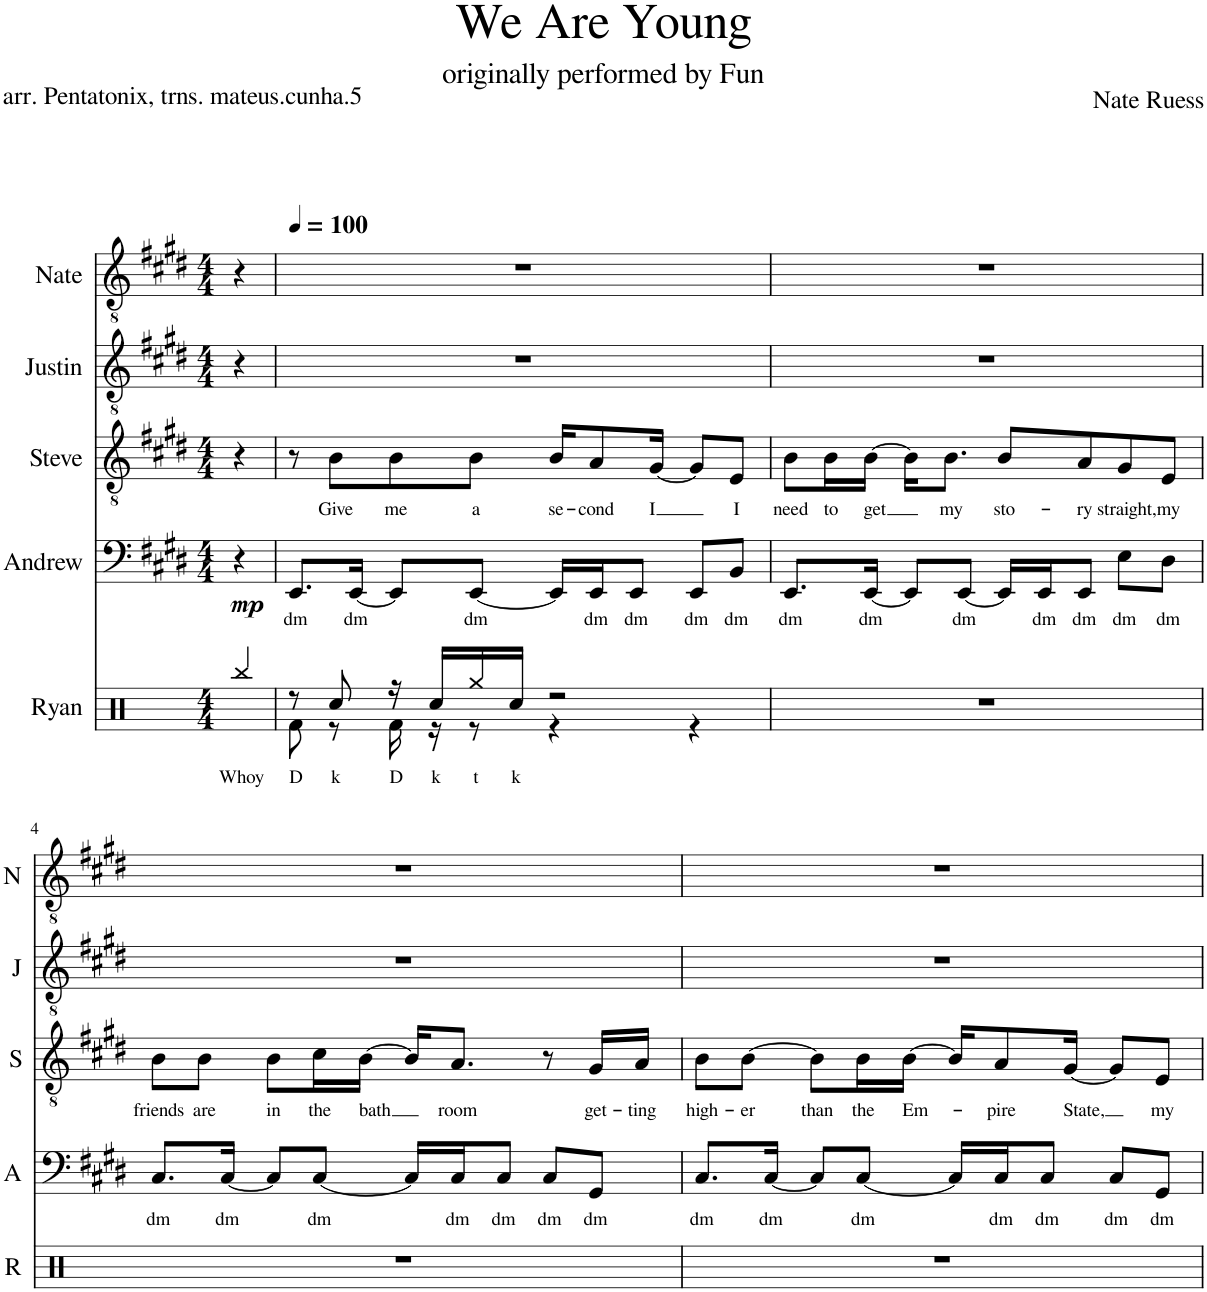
**kern	**text	**kern	**text	**dynam	**kern	**text	**kern	**kern
*part5	*part5	*part4	*part4	*part4	*part3	*part3	*part2	*part1
*staff5	*staff5	*staff4	*staff4	*staff4	*staff3	*staff3	*staff2	*staff1
*I"Ryan	*	*I"Andrew	*	*	*I"Steve	*	*I"Justin	*I"Nate
*I'R	*	*I'A	*	*	*I'S	*	*I'J	*I'N
*clefX	*	*clefF4	*	*	*clefGv2	*	*clefGv2	*clefGv2
*k[]	*	*k[f#c#g#d#]	*	*	*k[f#c#g#d#]	*	*k[f#c#g#d#]	*k[f#c#g#d#]
*M4/4	*	*M4/4	*	*	*M4/4	*	*M4/4	*M4/4
=1	=1	=1	=1	=1	=1	=1	=1	=1
!	!LO:LY:b	!	!	!LO:DY:b	!	!	!	!
4Rbb/	Whoy	4r	.	mp	4r	.	4r	4r
=2	=2	=2	=2	=2	=2	=2	=2	=2
*	*	*	*	*	*	*	*	*MM100
*^	*	*	*	*	*	*	*	*
!	!	!LO:LY:b	!	!LO:LY:b	!	!	!	!	!
8r	8Rf\	D	8.EE/L	dm	.	8r	.	1r	1r
!	!	!LO:LY:b	!	!	!	!	!LO:LY:b	!	!
8Rcc/	8r	k	.	.	.	8B\L	Give	.	.
!	!	!	!	!LO:LY:b	!	!	!	!	!
.	.	.	[16EE/Jk	dm	.	.	.	.	.
!	!	!LO:LY:b	!	!	!	!	!LO:LY:b	!	!
16r	16Rf\	D	8EE/L]	.	.	8B\	me	.	.
!	!	!LO:LY:b	!	!	!	!	!	!	!
16Rcc/LL	16r	k	.	.	.	.	.	.	.
!	!	!LO:LY:b	!	!LO:LY:b	!	!	!LO:LY:b	!	!
16Rgg/	8r	t	[8EE/J	dm	.	8B\J	a	.	.
!	!	!LO:LY:b	!	!	!	!	!	!	!
16Rcc/JJ	.	k	.	.	.	.	.	.	.
!	!	!	!	!	!	!	!LO:LY:b	!	!
2r	4r	.	16EE/LL]	.	.	16B/KL	se-	.	.
!	!	!	!	!LO:LY:b	!	!	!LO:LY:b	!	!
.	.	.	16EE/J	dm	.	8A/	-cond	.	.
!	!	!	!	!LO:LY:b	!	!	!	!	!
.	.	.	8EE/J	dm	.	.	.	.	.
!	!	!	!	!	!	!	!LO:LY:b	!	!
.	.	.	.	.	.	[16G#/Jk	I	.	.
!	!	!	!	!LO:LY:b	!	!	!	!	!
.	4r	.	8EE/L	dm	.	8G#/L]	.	.	.
!	!	!	!	!LO:LY:b	!	!	!LO:LY:b	!	!
.	.	.	8BB/J	dm	.	8E/J	I	.	.
*v	*v	*	*	*	*	*	*	*	*
=3	=3	=3	=3	=3	=3	=3	=3	=3
!	!	!	!LO:LY:b	!	!	!LO:LY:b	!	!
1r	.	8.EE/L	dm	.	8B\L	need	1r	1r
!	!	!	!	!	!	!LO:LY:b	!	!
.	.	.	.	.	16B\L	to	.	.
!	!	!	!LO:LY:b	!	!	!LO:LY:b	!	!
.	.	[16EE/Jk	dm	.	[16B\JJ	get	.	.
.	.	8EE/L]	.	.	16B\KL]	.	.	.
!	!	!	!	!	!	!LO:LY:b	!	!
.	.	.	.	.	8.B\J	my	.	.
!	!	!	!LO:LY:b	!	!	!	!	!
.	.	[8EE/J	dm	.	.	.	.	.
!	!	!	!	!	!	!LO:LY:b	!	!
.	.	16EE/LL]	.	.	8B/L	sto-	.	.
!	!	!	!LO:LY:b	!	!	!	!	!
.	.	16EE/J	dm	.	.	.	.	.
!	!	!	!LO:LY:b	!	!	!LO:LY:b	!	!
.	.	8EE/J	dm	.	8A/	-ry	.	.
!	!	!	!LO:LY:b	!	!	!LO:LY:b	!	!
.	.	8E\L	dm	.	8G#/	straight,	.	.
!	!	!	!LO:LY:b	!	!	!LO:LY:b	!	!
.	.	8D#\J	dm	.	8E/J	my	.	.
!!LO:LB:g=z
=4	=4	=4	=4	=4	=4	=4	=4	=4
!	!	!	!LO:LY:b	!	!	!LO:LY:b	!	!
1r	.	8.C#/L	dm	.	8B\L	friends	1r	1r
!	!	!	!	!	!	!LO:LY:b	!	!
.	.	.	.	.	8B\J	are	.	.
!	!	!	!LO:LY:b	!	!	!	!	!
.	.	[16C#/Jk	dm	.	.	.	.	.
!	!	!	!	!	!	!LO:LY:b	!	!
.	.	8C#/L]	.	.	8B\L	in	.	.
!	!	!	!LO:LY:b	!	!	!LO:LY:b	!	!
.	.	[8C#/J	dm	.	16c#\L	the	.	.
!	!	!	!	!	!	!LO:LY:b	!	!
.	.	.	.	.	[16B\JJ	bath	.	.
.	.	16C#/LL]	.	.	16B/KL]	.	.	.
!	!	!	!LO:LY:b	!	!	!LO:LY:b	!	!
.	.	16C#/J	dm	.	8.A/J	room	.	.
!	!	!	!LO:LY:b	!	!	!	!	!
.	.	8C#/J	dm	.	.	.	.	.
!	!	!	!LO:LY:b	!	!	!	!	!
.	.	8C#/L	dm	.	8r	.	.	.
!	!	!	!LO:LY:b	!	!	!LO:LY:b	!	!
.	.	8GG#/J	dm	.	16G#/LL	get-	.	.
!	!	!	!	!	!	!LO:LY:b	!	!
.	.	.	.	.	16A/JJ	-ting	.	.
=5	=5	=5	=5	=5	=5	=5	=5	=5
!	!	!	!LO:LY:b	!	!	!LO:LY:b	!	!
1r	.	8.C#/L	dm	.	8B\L	high-	1r	1r
!	!	!	!	!	!	!LO:LY:b	!	!
.	.	.	.	.	[8B\J	-er	.	.
!	!	!	!LO:LY:b	!	!	!	!	!
.	.	[16C#/Jk	dm	.	.	.	.	.
!	!	!	!	!	!	!LO:LY:b	!	!
.	.	8C#/L]	.	.	8B\L]	than	.	.
!	!	!	!LO:LY:b	!	!	!LO:LY:b	!	!
.	.	[8C#/J	dm	.	16B\L	the	.	.
!	!	!	!	!	!	!LO:LY:b	!	!
.	.	.	.	.	[16B\JJ	Em-	.	.
.	.	16C#/LL]	.	.	16B/KL]	.	.	.
!	!	!	!LO:LY:b	!	!	!LO:LY:b	!	!
.	.	16C#/J	dm	.	8A/	-pire	.	.
!	!	!	!LO:LY:b	!	!	!	!	!
.	.	8C#/J	dm	.	.	.	.	.
!	!	!	!	!	!	!LO:LY:b	!	!
.	.	.	.	.	[16G#/Jk	State,	.	.
!	!	!	!LO:LY:b	!	!	!	!	!
.	.	8C#/L	dm	.	8G#/L]	.	.	.
!	!	!	!LO:LY:b	!	!	!LO:LY:b	!	!
.	.	8GG#/J	dm	.	8E/J	my	.	.
=	=	=	=	=	=	=	=	=
*-	*-	*-	*-	*-	*-	*-	*-	*-
